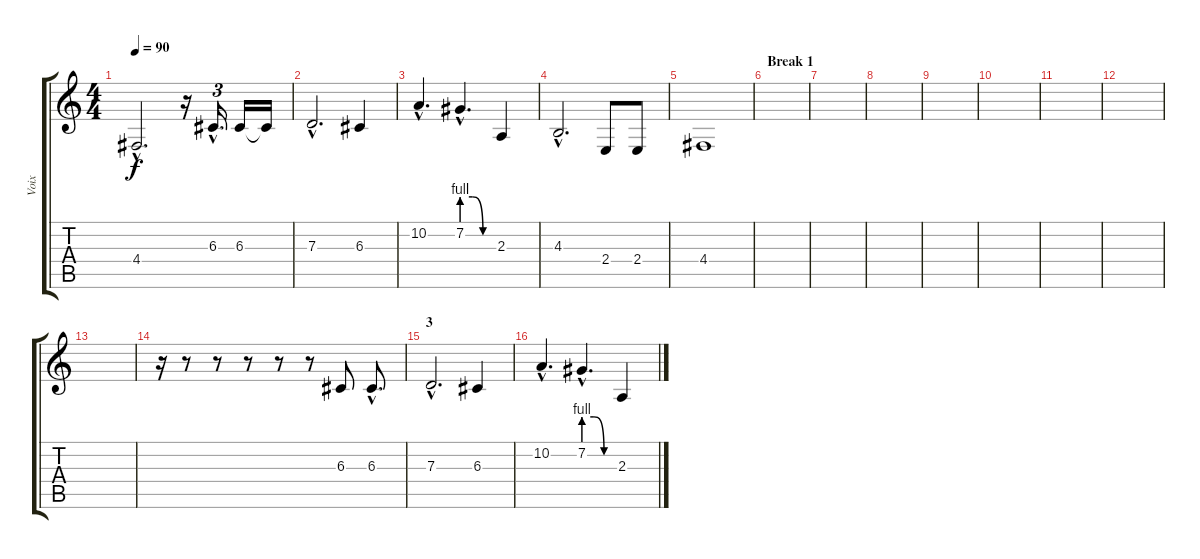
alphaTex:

\track ("Voix" "Voix") {instrument flute}
\staff {score tabs}
\tuning (E4 B3 G3 D3 A2 E2) {hide}
\ts (4 4)
\tempo 90
\clef g2
\ks c
4.4{hac}.2{d dy f} r.16 6.3{hac}.16{d tu (3 2)} 6.3.16 6.3{t}.16 |
7.3{hac}.2{d} 6.3.4 |
10.2{hac}.4{d} 7.2{be (custom 0 4 20 4 40 0 60 0) hac}.4{d} 2.3.4 |
4.3{hac}.2{d} 2.4.8 2.4.8 |
4.4.1 |
\section ("" "Break 1")
|
|
|
|
|
|
|
|
r.16 r.8 r.8 r.8 r.8 r.8 6.3.8 6.3{hac}.8{d} |
\section ("" "3")
7.3{hac}.2{d} 6.3.4 |
10.2{hac}.4{d} 7.2{be (custom 0 4 20 4 40 0 60 0) hac}.4{d} 2.3.4
